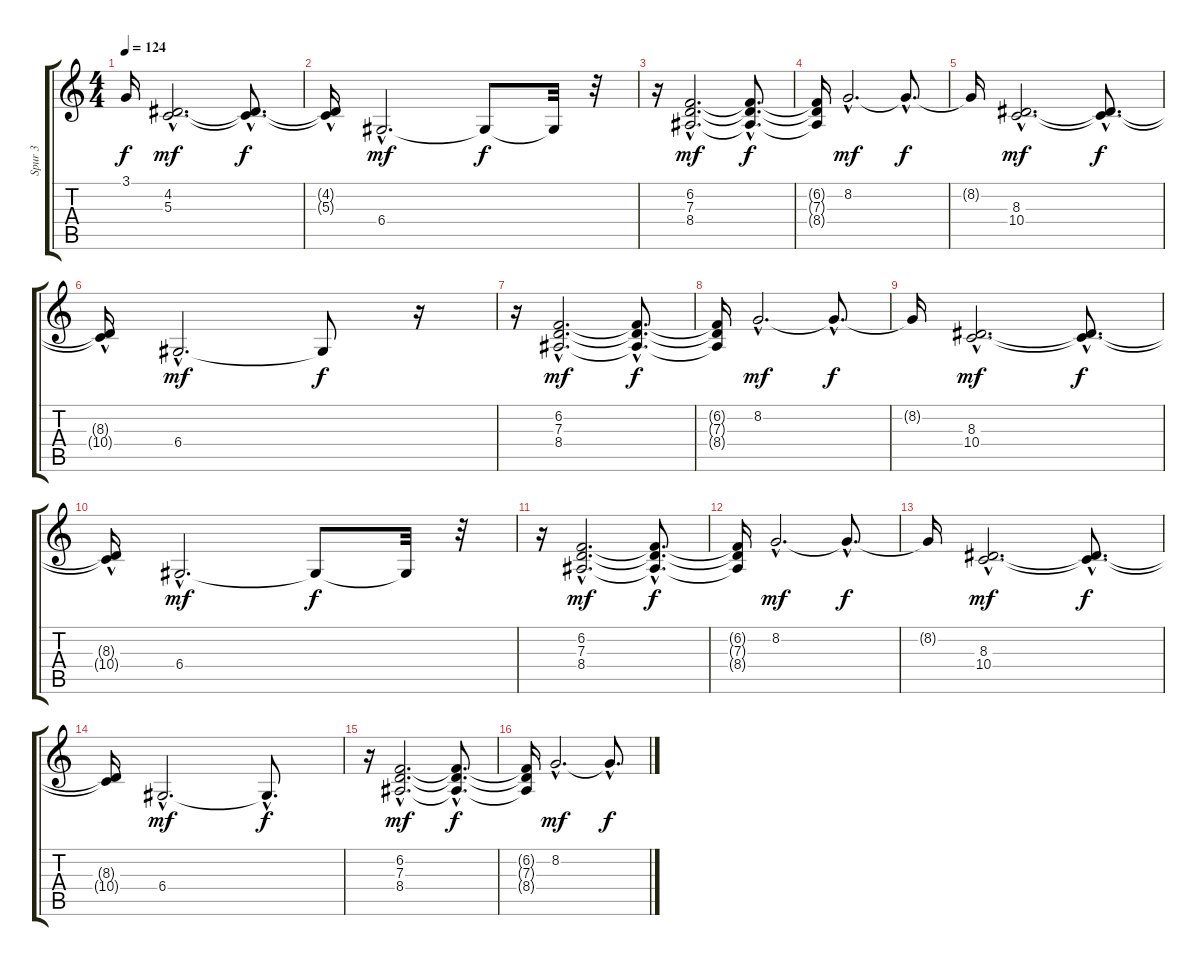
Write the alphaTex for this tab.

\track ("Spur 3" "Spur 3") {instrument pad2warm}
\staff {score tabs}
\tuning (E4 B3 G3 D3 A2 E2) {hide}
\ts (4 4)
\tempo 124
\clef g2
\ks c
3.1{t}.16{dy f} (4.2{hac} 5.3{hac}).2{d dy mf} (4.2{hac t} 5.3{hac t}).8{d dy f} |
(4.2{t} 5.3{hac t}).16 6.4{hac}.2{d dy mf} 6.4{t}.8{dy f} 6.4{t}.32 r.32 |
r.16 (6.2{hac} 7.3{hac} 8.4{hac}).2{d dy mf} (6.2{hac t} 7.3{hac t} 8.4{hac t}).8{d dy f} |
(6.2{t} 7.3{t} 8.4{t}).16 8.2{hac}.2{d dy mf} 8.2{hac t}.8{d dy f} |
8.2{t}.16 (8.3{hac} 10.4{hac}).2{d dy mf} (8.3{hac t} 10.4{hac t}).8{d dy f} |
(8.3{t} 10.4{hac t}).16 6.4{hac}.2{d dy mf} 6.4{t}.8{dy f} r.16 |
r.16 (6.2{hac} 7.3{hac} 8.4{hac}).2{d dy mf} (6.2{hac t} 7.3{hac t} 8.4{hac t}).8{d dy f} |
(6.2{t} 7.3{t} 8.4{t}).16 8.2{hac}.2{d dy mf} 8.2{hac t}.8{d dy f} |
8.2{t}.16 (8.3{hac} 10.4{hac}).2{d dy mf} (8.3{hac t} 10.4{hac t}).8{d dy f} |
(8.3{t} 10.4{hac t}).16 6.4{hac}.2{d dy mf} 6.4{t}.8{dy f} 6.4{t}.32 r.32 |
r.16 (6.2{hac} 7.3{hac} 8.4{hac}).2{d dy mf} (6.2{hac t} 7.3{hac t} 8.4{hac t}).8{d dy f} |
(6.2{t} 7.3{t} 8.4{t}).16 8.2{hac}.2{d dy mf} 8.2{hac t}.8{d dy f} |
8.2{t}.16 (8.3{hac} 10.4{hac}).2{d dy mf} (8.3{hac t} 10.4{hac t}).8{d dy f} |
(8.3{t} 10.4{t}).16 6.4{hac}.2{d dy mf} 6.4{hac t}.8{d dy f} |
r.16 (6.2{hac} 7.3{hac} 8.4{hac}).2{d dy mf} (6.2{hac t} 7.3{hac t} 8.4{hac t}).8{d dy f} |
(6.2{t} 7.3{t} 8.4{t}).16 8.2{hac}.2{d dy mf} 8.2{hac t}.8{d dy f}
